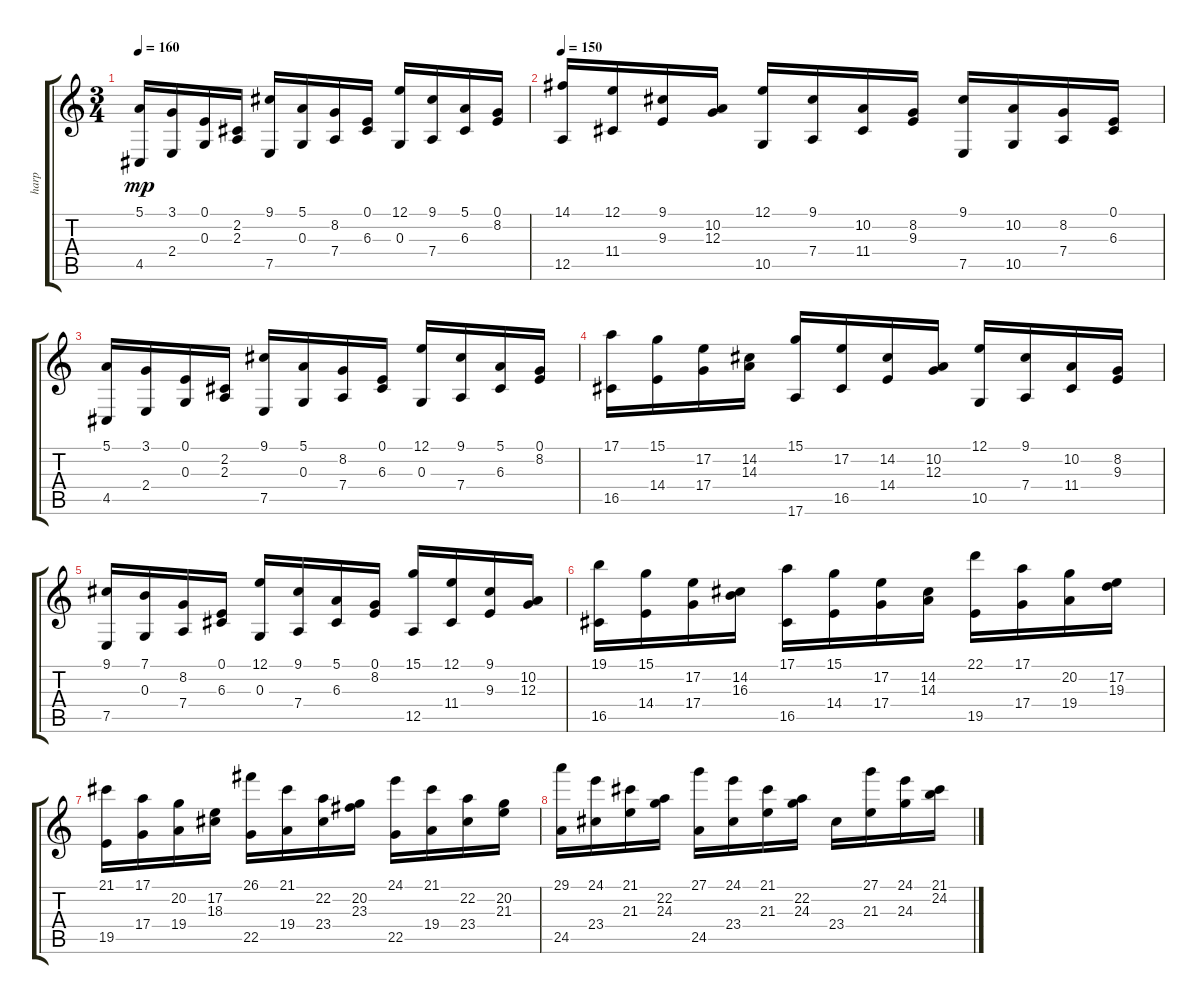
\track ("harp" "harp") {instrument orchestralharp}
\staff {score tabs}
\tuning (E4 B3 G3 D3 A2 E2) {hide}
\ts (3 4)
\tempo 160
\clef g2
\ks c
(5.1 4.5).16{dy mp} (3.1 2.4).16 (0.1 0.3).16 (2.2 2.3).16 (9.1 7.5).16 (5.1 0.3).16 (8.2 7.4).16 (0.1 6.3).16 (12.1 0.3).16 (9.1 7.4).16 (5.1 6.3).16 (0.1 8.2).16 |
\tempo 150
(14.1 12.5).16 (12.1 11.4).16 (9.1 9.3).16 (10.2 12.3).16 (12.1 10.5).16 (9.1 7.4).16 (10.2 11.4).16 (8.2 9.3).16 (9.1 7.5).16 (10.2 10.5).16 (8.2 7.4).16 (0.1 6.3).16 |
(5.1 4.5).16 (3.1 2.4).16 (0.1 0.3).16 (2.2 2.3).16 (9.1 7.5).16 (5.1 0.3).16 (8.2 7.4).16 (0.1 6.3).16 (12.1 0.3).16 (9.1 7.4).16 (5.1 6.3).16 (0.1 8.2).16 |
(17.1 16.5).16 (15.1 14.4).16 (17.2 17.4).16 (14.2 14.3).16 (15.1 17.6).16 (17.2 16.5).16 (14.2 14.4).16 (10.2 12.3).16 (12.1 10.5).16 (9.1 7.4).16 (10.2 11.4).16 (8.2 9.3).16 |
(9.1 7.5).16 (7.1 0.3).16 (8.2 7.4).16 (0.1 6.3).16 (12.1 0.3).16 (9.1 7.4).16 (5.1 6.3).16 (0.1 8.2).16 (15.1 12.5).16 (12.1 11.4).16 (9.1 9.3).16 (10.2 12.3).16 |
(19.1 16.5).16 (15.1 14.4).16 (17.2 17.4).16 (14.2 16.3).16 (17.1 16.5).16 (15.1 14.4).16 (17.2 17.4).16 (14.2 14.3).16 (22.1 19.5).16 (17.1 17.4).16 (20.2 19.4).16 (17.2 19.3).16 |
(21.1 19.5).16 (17.1 17.4).16 (20.2 19.4).16 (17.2 18.3).16 (26.1 22.5).16 (21.1 19.4).16 (22.2 23.4).16 (20.2 23.3).16 (24.1 22.5).16 (21.1 19.4).16 (22.2 23.4).16 (20.2 21.3).16 |
(29.1 24.5).16 (24.1 23.4).16 (21.1 21.3).16 (22.2 24.3).16 (27.1 24.5).16 (24.1 23.4).16 (21.1 21.3).16 (22.2 24.3).16 23.4.16 (27.1 21.3).16 (24.1 24.3).16 (21.1 24.2).16
